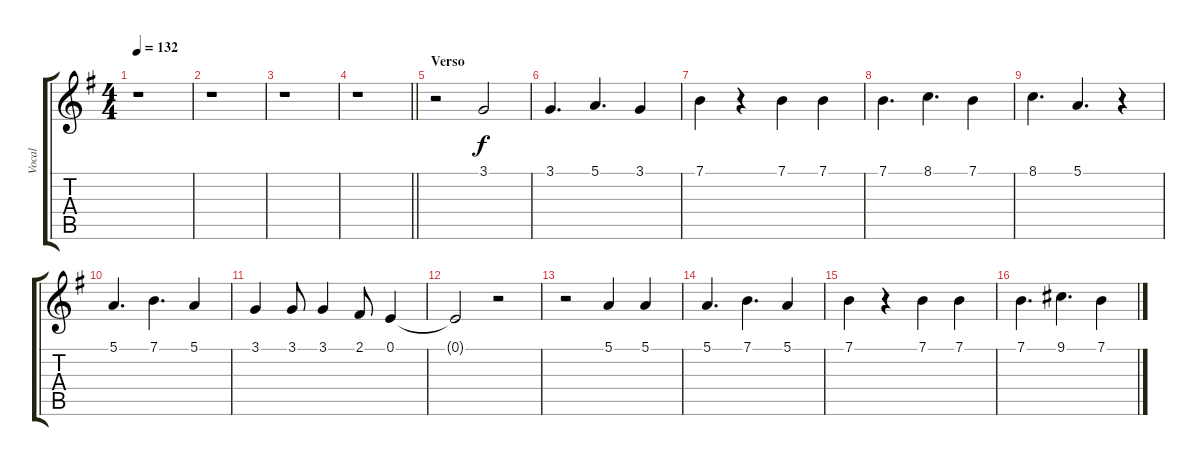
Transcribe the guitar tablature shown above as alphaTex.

\track ("Vocal" "Vocal") {instrument piccolo}
\staff {score tabs}
\tuning (E4 B3 G3 D3 A2 E2) {hide}
\ts (4 4)
\tempo 132
\clef g2
\ks eminor
r.1{dy f} |
r.1 |
r.1 |
\barLineRight lightlight
r.1 |
\section ("" "Verso")
r.2 3.1.2 |
3.1.4{d} 5.1.4{d} 3.1.4 |
7.1.4 r.4 7.1.4 7.1.4 |
7.1.4{d} 8.1.4{d} 7.1.4 |
8.1.4{d} 5.1.4{d} r.4 |
5.1.4{d} 7.1.4{d} 5.1.4 |
3.1.4 3.1.8 3.1.4 2.1.8 0.1.4 |
0.1{t}.2 r.2 |
r.2 5.1.4 5.1.4 |
5.1.4{d} 7.1.4{d} 5.1.4 |
7.1.4 r.4 7.1.4 7.1.4 |
7.1.4{d} 9.1.4{d} 7.1.4
